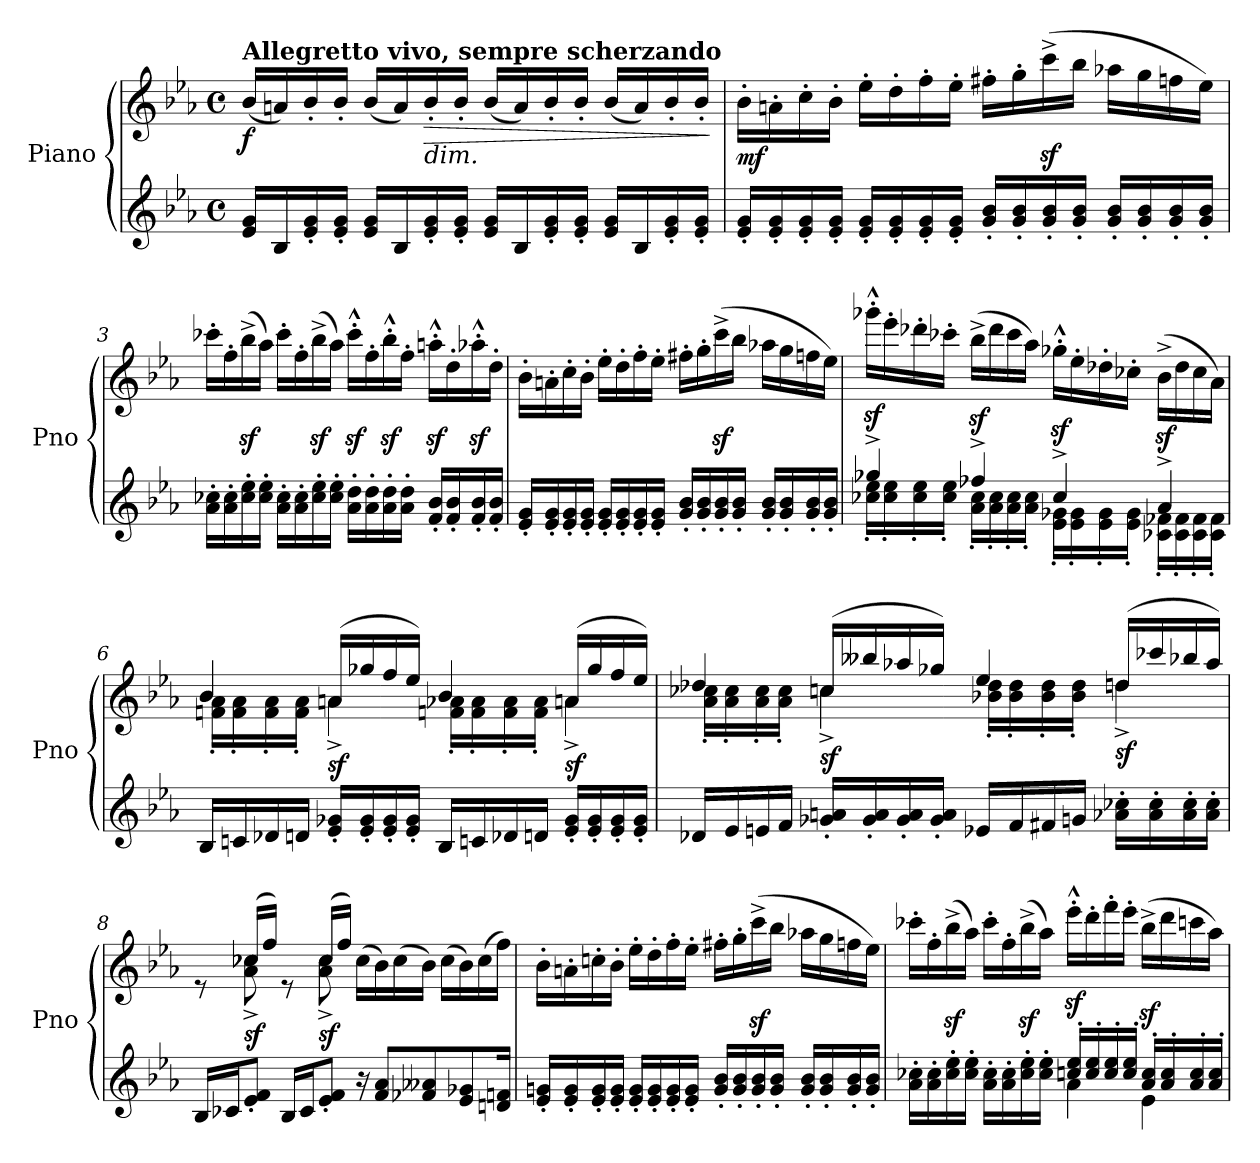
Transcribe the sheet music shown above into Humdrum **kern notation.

**kern	**kern	**dynam
*part1	*part1	*part1
*staff2	*staff1	*staff1/2
*I"Piano	*	*
*I'Pno	*	*
*clefG2	*clefG2	*
*k[b-e-a-]	*k[b-e-a-]	*
*M4/4	*M4/4	*
*met(c)	*met(c)	*
=1	=1	=1
!	!LO:TX:a:B:t=Allegretto vivo, sempre scherzando	!
!	!	!LO:DY:b
16e-/ 16g/LL	(16b-/LL	f
16B-/	16an/)	.
16e-/' 16g/'	16b-'/	.
16e-/' 16g/'JJ	16b-'/JJ	.
16e-/ 16g/LL	(16b-/LL	.
16B-/	16a/)	.
!	!LO:TX:b:i:t=dim.	!
!	!	!LO:HP:b
16e-/' 16g/'	16b-'/	>
16e-/' 16g/'JJ	16b-'/JJ	.
16e-/ 16g/LL	(16b-/LL	.
16B-/	16a/)	.
16e-/' 16g/'	16b-'/	.
16e-/' 16g/'JJ	16b-'/JJ	.
16e-/ 16g/LL	(16b-/LL	.
16B-/	16a/)	.
16e-/' 16g/'	16b-'/	.
16e-/' 16g/'JJ	16b-'/JJ	.
.	.	]
=2	=2	=2
!	!	!LO:DY:b
16e-/' 16g/'LL	16b-'\LL	mf
16e-/' 16g/'	16an'\	.
16e-/' 16g/'	16cc'\	.
16e-/' 16g/'JJ	16b-'\JJ	.
16e-/' 16g/'LL	16ee-'\LL	.
16e-/' 16g/'	16dd'\	.
16e-/' 16g/'	16ff'\	.
16e-/' 16g/'JJ	16ee-'\JJ	.
16g/' 16b-/'LL	16ff#X'\LL	.
16g/' 16b-/'	16gg'\	.
16g/' 16b-/'	(16cccz<^\	.
16g/' 16b-/'JJ	16bb-\JJ	.
16g/' 16b-/'LL	16aa-X\LL	.
16g/' 16b-/'	16gg\	.
16g/' 16b-/'	16ffn\	.
16g/' 16b-/'JJ	16ee-\JJ)	.
!!LO:LB:g=z
=3	=3	=3
16a-\' 16cc-X\'LL	16ccc-X'\LL	.
16a-\' 16cc-\'	16ff'\	.
16cc-\' 16ee-\'	(16bb-z<^\	.
16cc-\' 16ee-\'JJ	16aa-\JJ)	.
16a-\' 16cc-\'LL	16ccc-'\LL	.
16a-\' 16cc-\'	16ff'\	.
16cc-\' 16ee-\'	(16bb-z<^\	.
16cc-\' 16ee-\'JJ	16aa-\JJ)	.
16a-\' 16dd\'LL	16ccc-z<'^^\LL	.
16a-\' 16dd\'	16ff'\	.
16a-\' 16dd\'	16bb-z<'^^\	.
16a-\' 16dd\'JJ	16ff'\JJ	.
16f/' 16b-/'LL	16aanz<'^^\LL	.
16f/' 16b-/'	16dd'\	.
16f/' 16b-/'	16aa-Xz<'^^\	.
16f/' 16b-/'JJ	16dd'\JJ	.
=4	=4	=4
16e-/' 16g/'LL	16b-'\LL	.
16e-/' 16g/'	16an'\	.
16e-/' 16g/'	16cc'\	.
16e-/' 16g/'JJ	16b-'\JJ	.
16e-/' 16g/'LL	16ee-'\LL	.
16e-/' 16g/'	16dd'\	.
16e-/' 16g/'	16ff'\	.
16e-/' 16g/'JJ	16ee-'\JJ	.
16g/' 16b-/'LL	16ff#X'\LL	.
16g/' 16b-/'	16gg'\	.
16g/' 16b-/'	(16cccz<^\	.
16g/' 16b-/'JJ	16bb-\JJ	.
16g/' 16b-/'LL	16aa-X\LL	.
16g/' 16b-/'	16gg\	.
16g/' 16b-/'	16ffn\	.
16g/' 16b-/'JJ	16ee-\JJ)	.
!!LO:LB:g=z
=5	=5	=5
*^	*	*
4gg-X^/	16cc-X\' 16ee-\'LL	16ggg-Xz<'^^\LL	.
.	16cc-\' 16ee-\'	16eee-'\	.
.	16cc-\' 16ee-\'	16ddd-X'\	.
.	16cc-\' 16ee-\'JJ	16ccc-X'\JJ	.
4ff-X^/	16a-\' 16cc-\'LL	(16bb-z<^\LL	.
.	16a-\' 16cc-\'	16ddd-\	.
.	16a-\' 16cc-\'	16ccc-\	.
.	16a-\' 16cc-\'JJ	16aa-\JJ)	.
4cc-^/	16e-\' 16g-X\'LL	16gg-Xz<'^^\LL	.
.	16e-\' 16g-\'	16ee-'\	.
.	16e-\' 16g-\'	16dd-X'\	.
.	16e-\' 16g-\'JJ	16cc-X'\JJ	.
4a-^/	16c-X\' 16f-X\'LL	(16b-z<^\LL	.
.	16c-\' 16f-\'	16dd-\	.
.	16c-\' 16f-\'	16cc-\	.
.	16c-\' 16f-\'JJ	16a-\JJ)	.
*v	*v	*	*
=6	=6	=6
*	*^	*
16B-/LL	4b-/	16fn\' 16a-\'LL	.
16cn/	.	16f\' 16a-\'	.
16d-X/	.	16f\' 16a-\'	.
16dn/JJ	.	16f\' 16a-\'JJ	.
!	!	!	!LO:DY:b
16e-/' 16g-X/'LL	(16an/LL	4a^\	sf
16e-/' 16g-/'	16gg-X/	.	.
16e-/' 16g-/'	16ff/	.	.
16e-/' 16g-/'JJ	16ee-/JJ)	.	.
16B-/LL	4b-/	16fn\' 16a-X\'LL	.
16cn/	.	16f\' 16a-\'	.
16d-X/	.	16f\' 16a-\'	.
16dn/JJ	.	16f\' 16a-\'JJ	.
!	!	!	!LO:DY:b
16e-/' 16g-/'LL	(16an/LL	4a^\	sf
16e-/' 16g-/'	16gg-/	.	.
16e-/' 16g-/'	16ff/	.	.
16e-/' 16g-/'JJ	16ee-/JJ)	.	.
!!LO:LB:g=z	!!
=7	=7	=7	=7
16d-X/LL	4dd-X/	16a-\' 16cc-X\'LL	.
16e-/	.	16a-\' 16cc-\'	.
16en/	.	16a-\' 16cc-\'	.
16f/JJ	.	16a-\' 16cc-\'JJ	.
!	!	!	!LO:DY:b
16g-X/' 16an/'LL	(16ccn/LL	4cc^\	sf
16g-/' 16a/'	16bb--X/	.	.
16g-/' 16a/'	16aa-X/	.	.
16g-/' 16a/'JJ	16gg-X/JJ)	.	.
16e-X/LL	4ee-/	16b-X\' 16dd-\'LL	.
16f/	.	16b-\' 16dd-\'	.
16f#X/	.	16b-\' 16dd-\'	.
16gn/JJ	.	16b-\' 16dd-\'JJ	.
!	!	!	!LO:DY:b
16a-X\' 16cc-X\'LL	(16ddn/LL	4dd^\	sf
16a-\' 16cc-\'	16ccc-X/	.	.
16a-\' 16cc-\'	16bb-X/	.	.
16a-\' 16cc-\'JJ	16aa-/JJ)	.	.
=8	=8	=8	=8
16B-/LL	8re	8ryy	.
16c-X/J	.	.	.
!	!	!	!LO:DY:b
8e-/' 8f/'J	(16cc-X/LL	8a-\^ 8cc-\^	sf
.	16ff/JJ)	.	.
16B-/LL	8re	8ryy	.
16c-/J	.	.	.
!	!	!	!LO:DY:b
8e-/' 8f/'J	(16cc-/LL	8a-\^ 8cc-\^	sf
.	16ff/JJ)	.	.
16r	(>16cc-\LL	2ryy	.
8f/ 8a-/L	16b-\)	.	.
.	(>16cc-\	.	.
8f-X/ 8a--X/	16b-\JJ)	.	.
.	(>16cc-\LL	.	.
8e-/ 8g-X/	16b-\)	.	.
.	(>16cc-\	.	.
16dn/ 16fn/Jk	16ff\JJ)	.	.
*	*v	*v	*
!!LO:LB:g=z
=9	=9	=9
16e-/' 16gn/'LL	16b-'\LL	.
16e-/' 16g/'	16an'\	.
16e-/' 16g/'	16ccn'\	.
16e-/' 16g/'JJ	16b-'\JJ	.
16e-/' 16g/'LL	16ee-'\LL	.
16e-/' 16g/'	16dd'\	.
16e-/' 16g/'	16ff'\	.
16e-/' 16g/'JJ	16ee-'\JJ	.
16g/' 16b-/'LL	16ff#X'\LL	.
16g/' 16b-/'	16gg'\	.
16g/' 16b-/'	(16cccz<^\	.
16g/' 16b-/'JJ	16bb-\JJ	.
16g/' 16b-/'LL	16aa-X\LL	.
16g/' 16b-/'	16gg\	.
16g/' 16b-/'	16ffn\	.
16g/' 16b-/'JJ	16ee-\JJ)	.
=10	=10	=10
*^	*	*
16a-\' 16cc-X\'LL	2ryy	16ccc-X'\LL	.
16a-\' 16cc-\'	.	16ff'\	.
16cc-\' 16ee-\'	.	(16bb-z<^\	.
16cc-\' 16ee-\'JJ	.	16aa-\JJ)	.
16a-\' 16cc-\'LL	.	16ccc-'\LL	.
16a-\' 16cc-\'	.	16ff'\	.
16cc-\' 16ee-\'	.	(16bb-z<^\	.
16cc-\' 16ee-\'JJ	.	16aa-\JJ)	.
16ccn/' 16ee-/'LL	4a-\	16eee-z<'^^\LL	.
16cc/' 16ee-/'	.	16ddd'\	.
16cc/' 16ee-/'	.	16fff'\	.
16cc/' 16ee-/'JJ	.	16eee-'\JJ	.
16a-/' 16cc/'LL	4e-\	(16bb-z<^\LL	.
16a-/' 16cc/'	.	16ddd\	.
16a-/' 16cc/'	.	16cccn\	.
16a-/' 16cc/'JJ	.	16aa-\JJ)	.
*v	*v	*	*
=	=	=
*-	*-	*-
